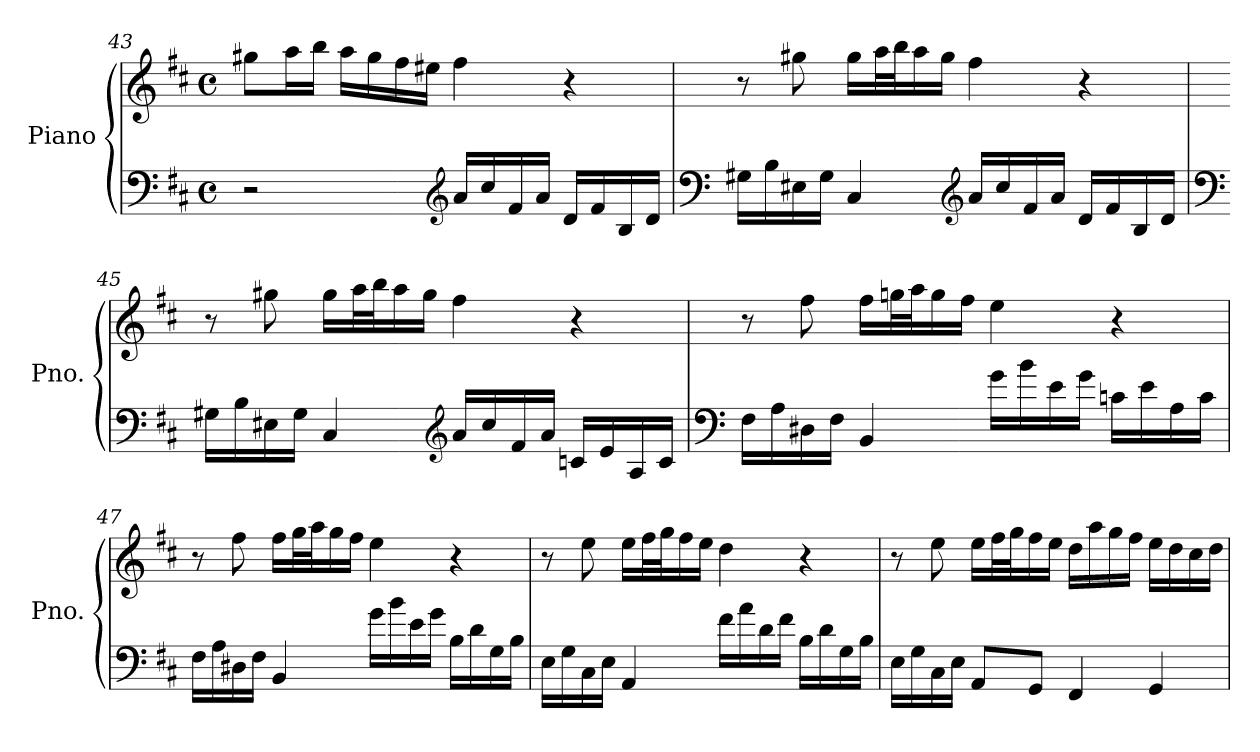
**kern	**kern
*part1	*part1
*staff2	*staff1
*I"Piano	*
*I'Pno.	*
*clefF4	*clefG2
*k[f#c#]	*k[f#c#]
*M4/4	*M4/4
*met(c)	*met(c)
=43	=43
2r	8gg#X\L
.	16aa\L
.	16bb\JJ
.	16aa\LL
.	16gg#\
.	16ff#\
.	16ee#X\JJ
*clefG2	*
16a/LL	4ff#\
16cc#/	.
16f#/	.
16a/JJ	.
16d/LL	4r
16f#/	.
16B/	.
16d/JJ	.
=44	=44
*clefF4	*
16G#X\LL	8r
16B\	.
16E#X\	8gg#X\
16G#\JJ	.
4C#/	16gg#\LL
.	32aa\L
.	32bb\J
.	16aa\
.	16gg#\JJ
*clefG2	*
16a/LL	4ff#\
16cc#/	.
16f#/	.
16a/JJ	.
16d/LL	4r
16f#/	.
16B/	.
16d/JJ	.
!!LO:LB:g=z
=45	=45
*clefF4	*
16G#X\LL	8r
16B\	.
16E#X\	8gg#X\
16G#\JJ	.
4C#/	16gg#\LL
.	32aa\L
.	32bb\J
.	16aa\
.	16gg#\JJ
*clefG2	*
16a/LL	4ff#\
16cc#/	.
16f#/	.
16a/JJ	.
16cn/LL	4r
16e/	.
16A/	.
16c/JJ	.
=46	=46
*clefF4	*
16F#\LL	8r
16A\	.
16D#X\	8ff#\
16F#\JJ	.
4BB/	16ff#\LL
.	32ggn\L
.	32aa\J
.	16gg\
.	16ff#\JJ
16g\LL	4ee\
16b\	.
16e\	.
16g\JJ	.
16cn\LL	4r
16e\	.
16A\	.
16c\JJ	.
=47	=47
16F#\LL	8r
16A\	.
16D#X\	8ff#\
16F#\JJ	.
4BB/	16ff#\LL
.	32gg\L
.	32aa\J
.	16gg\
.	16ff#\JJ
16g\LL	4ee\
16b\	.
16e\	.
16g\JJ	.
16B\LL	4r
16d\	.
16G\	.
16B\JJ	.
!!LO:LB:g=z
=48	=48
16E\LL	8r
16G\	.
16C#\	8ee\
16E\JJ	.
4AA/	16ee\LL
.	32ff#\L
.	32gg\J
.	16ff#\
.	16ee\JJ
16f#\LL	4dd\
16a\	.
16d\	.
16f#\JJ	.
16B\LL	4r
16d\	.
16G\	.
16B\JJ	.
=49	=49
16E\LL	8r
16G\	.
16C#\	8ee\
16E\JJ	.
8AA/L	16ee\LL
.	32ff#\L
.	32gg\J
8GG/J	16ff#\
.	16ee\JJ
4FF#/	16dd\LL
.	16aa\
.	16gg\
.	16ff#\JJ
4GG/	16ee\LL
.	16dd\
.	16cc#\
.	16dd\JJ
=	=
*-	*-
